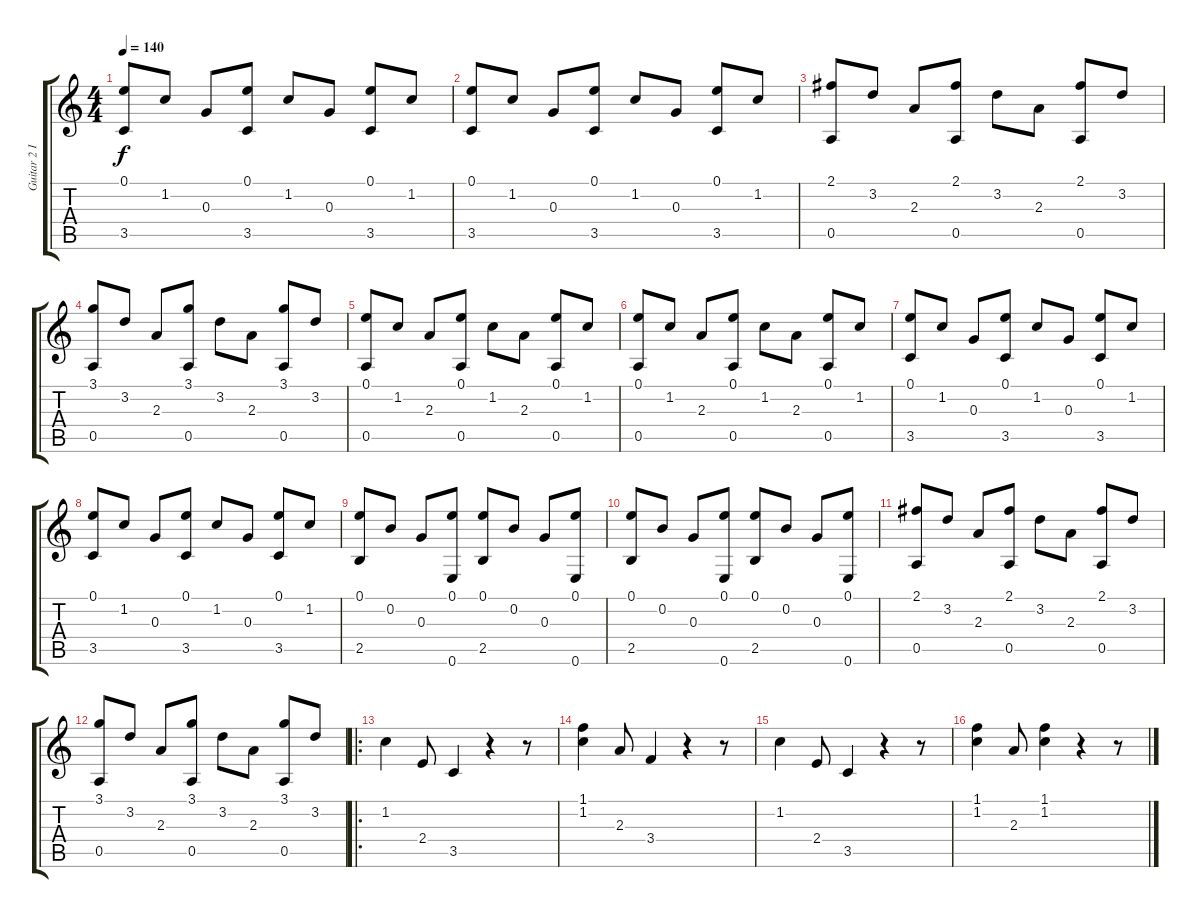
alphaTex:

\track ("Guitar 2 Idan" "Guitar 2 I") {instrument acousticguitarsteel}
\staff {score tabs}
\tuning (E4 B3 G3 D3 A2 E2) {hide}
\ts (4 4)
\tempo 140
\clef g2
\ks c
(0.1 3.5).8{dy f} 1.2.8 0.3.8 (0.1 3.5).8 1.2.8 0.3.8 (0.1 3.5).8 1.2.8 |
(0.1 3.5).8 1.2.8 0.3.8 (0.1 3.5).8 1.2.8 0.3.8 (0.1 3.5).8 1.2.8 |
(2.1 0.5).8 3.2.8 2.3.8 (2.1 0.5).8 3.2.8 2.3.8 (2.1 0.5).8 3.2.8 |
(3.1 0.5).8 3.2.8 2.3.8 (3.1 0.5).8 3.2.8 2.3.8 (3.1 0.5).8 3.2.8 |
(0.1 0.5).8 1.2.8 2.3.8 (0.1 0.5).8 1.2.8 2.3.8 (0.1 0.5).8 1.2.8 |
(0.1 0.5).8 1.2.8 2.3.8 (0.1 0.5).8 1.2.8 2.3.8 (0.1 0.5).8 1.2.8 |
(0.1 3.5).8 1.2.8 0.3.8 (0.1 3.5).8 1.2.8 0.3.8 (0.1 3.5).8 1.2.8 |
(0.1 3.5).8 1.2.8 0.3.8 (0.1 3.5).8 1.2.8 0.3.8 (0.1 3.5).8 1.2.8 |
(0.1 2.5).8 0.2.8 0.3.8 (0.1 0.6).8 (0.1 2.5).8 0.2.8 0.3.8 (0.1 0.6).8 |
(0.1 2.5).8 0.2.8 0.3.8 (0.1 0.6).8 (0.1 2.5).8 0.2.8 0.3.8 (0.1 0.6).8 |
(2.1 0.5).8 3.2.8 2.3.8 (2.1 0.5).8 3.2.8 2.3.8 (2.1 0.5).8 3.2.8 |
(3.1 0.5).8 3.2.8 2.3.8 (3.1 0.5).8 3.2.8 2.3.8 (3.1 0.5).8 3.2.8 |
\ro
1.2.4 2.4.8 3.5.4 r.4 r.8 |
(1.1 1.2).4 2.3.8 3.4.4 r.4 r.8 |
1.2.4 2.4.8 3.5.4 r.4 r.8 |
(1.1 1.2).4 2.3.8 (1.1 1.2).4 r.4 r.8
